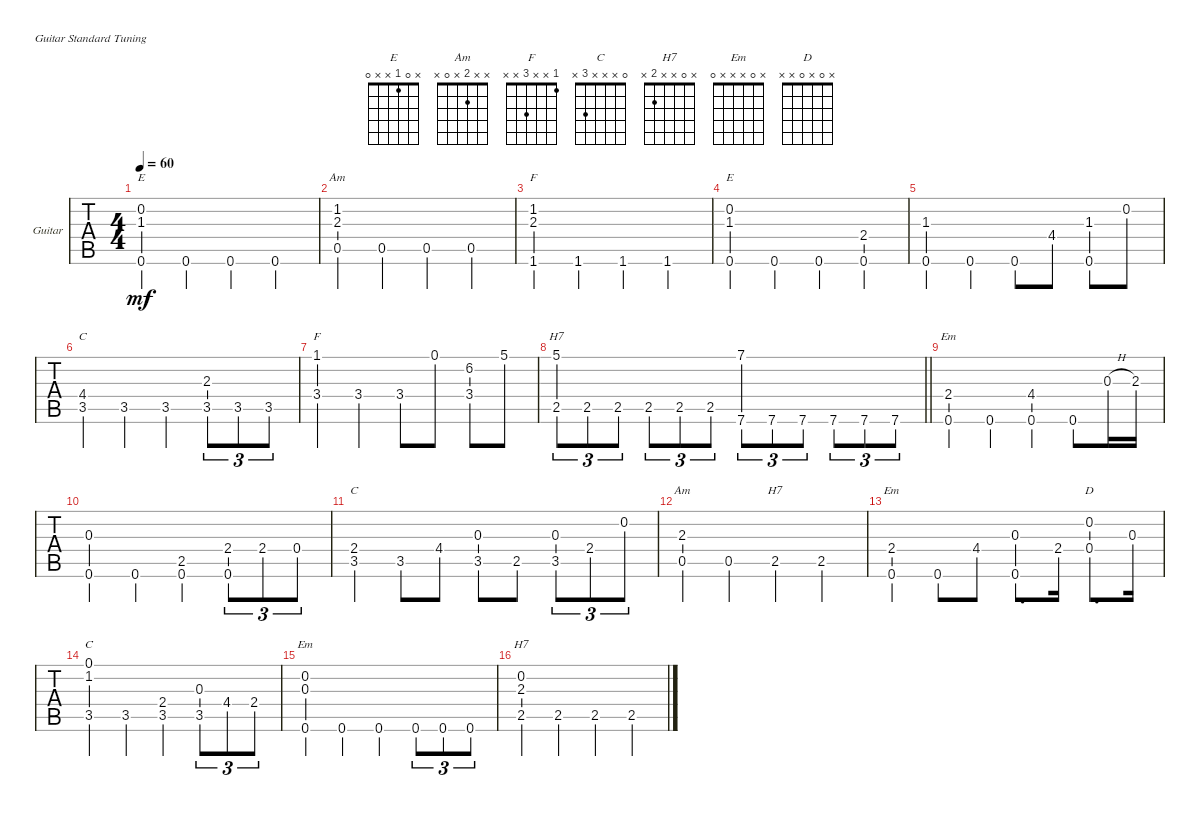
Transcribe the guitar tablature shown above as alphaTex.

\bracketExtendMode groupsimilarinstruments
\firstSystemTrackNameOrientation horizontal
\otherSystemsTrackNameOrientation horizontal
\track ("" "Guitar") {instrument acousticguitarsteel}
\staff {tabs}
\tuning (E4 B3 G3 D3 A2 E2)
\chord ("E" x 0 1 x x 0)
\chord ("Am" x 1 2 x 0 x)
\chord ("F" x 1 2 x x 1) {barre 1}
\chord ("C" x x x 4 x 0)
\chord ("F" 1 x x 3 x x)
\chord ("H7" 5 x x x 2 x)
\chord ("Em" x x x 2 x 0)
\chord ("C" x x x 2 3 x)
\chord ("Am" x x 2 x 0 x)
\chord ("H7" x x x x 2 x)
\chord ("D" x 0 x 0 x x)
\chord ("C" 0 x x x 3 x)
\chord ("Em" x 0 x x x 0)
\chord ("H7" x 0 x x 2 x)
\ts (4 4)
\beaming (8 2 2 2 2)
\tempo 60
\clef g2
\ks c
(0.2 1.3 0.6).4{ch "E" dy mf instrument acousticguitarsteel} 0.6.4 0.6.4 0.6.4 |
(1.2 2.3 0.5).4{ch "Am"} 0.5.4 0.5.4 0.5.4 |
(1.2 2.3 1.6).4{ch "F"} 1.6.4 1.6.4 1.6.4 |
(0.2 1.3 0.6).4{ch "E"} 0.6.4 0.6.4 (2.4 0.6).4 |
(1.3 0.6).4 0.6.4 0.6.8 4.4.8 (1.3 0.6).8 0.2.8 |
(4.4 3.5).4{ch "C"} 3.5.4 3.5.4 (2.3 3.5).8{tu (3 2)} 3.5.8{tu (3 2)} 3.5.8{tu (3 2)} |
(1.1 3.4).4{ch "F"} 3.4.4 3.4.8 0.1.8 (6.2 3.4).8 5.1.8 |
\barLineRight lightlight
(5.1 2.5).8{tu (3 2) ch "H7"} 2.5.8{tu (3 2)} 2.5.8{tu (3 2)} 2.5.8{tu (3 2)} 2.5.8{tu (3 2)} 2.5.8{tu (3 2)} (7.1 7.6).8{tu (3 2)} 7.6.8{tu (3 2)} 7.6.8{tu (3 2)} 7.6.8{tu (3 2)} 7.6.8{tu (3 2)} 7.6.8{tu (3 2)} |
(2.4 0.6).4{ch "Em"} 0.6.4 (4.4 0.6).4 0.6.8 0.3{h}.16 2.3.16 |
(0.3 0.6).4 0.6.4 (2.5 0.6).4 (2.4 0.6).8{tu (3 2)} 2.4.8{tu (3 2)} 0.4.8{tu (3 2)} |
(2.4 3.5).4{ch "C"} 3.5.8 4.4.8 (0.3 3.5).8 2.5.8 (0.3 3.5).8{tu (3 2)} 2.4.8{tu (3 2)} 0.2.8{tu (3 2)} |
(2.3 0.5).4{ch "Am"} 0.5.4 2.5.4{ch "H7"} 2.5.4 |
(2.4 0.6).4{ch "Em"} 0.6.8 4.4.8 (0.3 0.6).8{d} 2.4.16 (0.2 0.4).8{d ch "D"} 0.3.16 |
(0.1 3.5 1.2).4{ch "C"} 3.5.4 (2.4 3.5).4 (0.3 3.5).8{tu (3 2)} 4.4.8{tu (3 2)} 2.4.8{tu (3 2)} |
(0.2 0.6 0.3).4{ch "Em"} 0.6.4 0.6.4 0.6.8{tu (3 2)} 0.6.8{tu (3 2)} 0.6.8{tu (3 2)} |
(0.2 2.5 2.3).4{ch "H7"} 2.5.4 2.5.4 2.5.4
